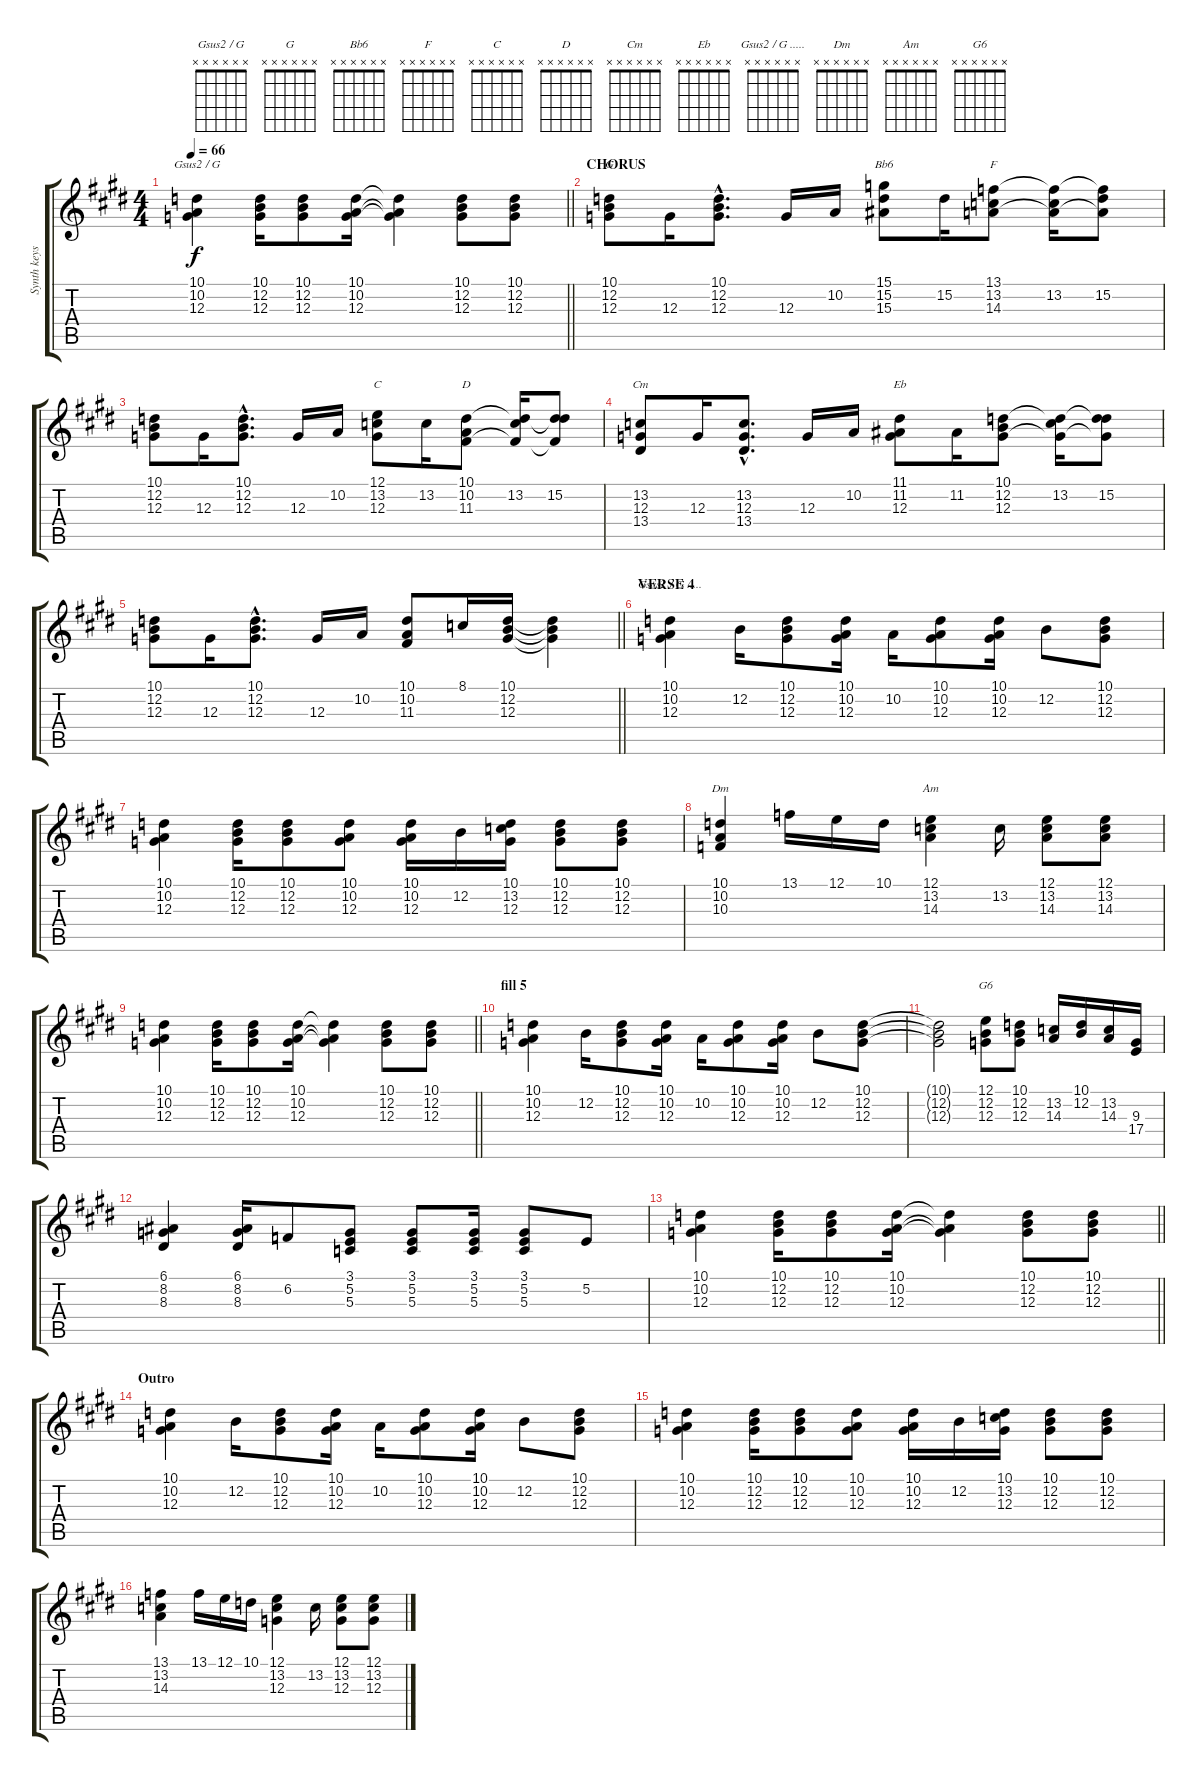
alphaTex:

\track ("Synth keys RH" "Synth keys") {instrument lead2sawtooth}
\staff {score tabs}
\tuning (E4 B3 G3 D3 A2 E2) {hide}
\chord ("Gsus2 / G" x x x x x x)
\chord ("G" x x x x x x)
\chord ("Bb6" x x x x x x)
\chord ("F" x x x x x x)
\chord ("C" x x x x x x)
\chord ("D" x x x x x x)
\chord ("Cm" x x x x x x)
\chord ("Eb" x x x x x x)
\chord ("Gsus2 / G ....." x x x x x x)
\chord ("Dm" x x x x x x)
\chord ("Am" x x x x x x)
\chord ("G6" x x x x x x)
\ts (4 4)
\tempo 66
\clef g2
\barLineRight lightlight
\ks e
(10.1 10.2 12.3).4{ch "Gsus2 / G" dy f} (10.1 12.2 12.3).16 (10.1 12.2 12.3).8 (10.1 10.2 12.3).16 (10.1{t} 10.2{t} 12.3{t}).4 (10.1 12.2 12.3).8 (10.1 12.2 12.3).8 |
\section ("" "CHORUS")
(10.1 12.2 12.3).8{ch "G"} 12.3.16 (10.1{hac} 12.2{hac} 12.3{hac}).8{d} 12.3.16 10.2.16 (15.1 15.2 15.3).8{ch "Bb6"} 15.2.16 (13.1 13.2 14.3).8{ch "F"} (13.1{t} 13.2 14.3{t}).16 (13.1{t} 15.2 14.3{t}).8 |
(10.1 12.2 12.3).8 12.3.16 (10.1{hac} 12.2{hac} 12.3{hac}).8{d} 12.3.16 10.2.16 (12.1 13.2 12.3).8{ch "C"} 13.2.16 (10.1 10.2 11.3).8{ch "D"} (10.1{t} 13.2 11.3{t}).16 (10.1{t} 15.2 11.3{t}).8 |
(13.2 12.3 13.4).8{ch "Cm"} 12.3.16 (13.2{hac} 12.3{hac} 13.4{hac}).8{d} 12.3.16 10.2.16 (11.1 11.2 12.3).8{ch "Eb"} 11.2.16 (10.1 12.2 12.3).8 (10.1{t} 13.2 12.3{t}).16 (10.1{t} 15.2 12.3{t}).8 |
\barLineRight lightlight
(10.1 12.2 12.3).8 12.3.16 (10.1{hac} 12.2{hac} 12.3{hac}).8{d} 12.3.16 10.2.16 (10.1 10.2 11.3).8 8.1.16 (10.1 12.2 12.3).16 (10.1{t} 12.2{t} 12.3{t}).4 |
\section ("" "VERSE 4")
(10.1 10.2 12.3).4{ch "Gsus2 / G ....." volume 9} 12.2.16 (10.1 12.2 12.3).8 (10.1 10.2 12.3).16 10.2.16 (10.1 10.2 12.3).8 (10.1 10.2 12.3).16 12.2.8 (10.1 12.2 12.3).8 |
(10.1 10.2 12.3).4 (10.1 12.2 12.3).16 (10.1 12.2 12.3).8 (10.1 10.2 12.3).8 (10.1 10.2 12.3).16 12.2.16 (10.1 13.2 12.3).16 (10.1 12.2 12.3).8 (10.1 12.2 12.3).8 |
(10.1 10.2 10.3).4{ch "Dm"} 13.1.16 12.1.16 10.1.16 (12.1 13.2 14.3).4{ch "Am"} 13.2.16 (12.1 13.2 14.3).8 (12.1 13.2 14.3).8 |
\barLineRight lightlight
(10.1 10.2 12.3).4 (10.1 12.2 12.3).16 (10.1 12.2 12.3).8 (10.1 10.2 12.3).16 (10.1{t} 10.2{t} 12.3{t}).4 (10.1 12.2 12.3).8 (10.1 12.2 12.3).8 |
\section ("" "fill 5")
(10.1 10.2 12.3).4{volume 8} 12.2.16 (10.1 12.2 12.3).8 (10.1 10.2 12.3).16 10.2.16 (10.1 10.2 12.3).8 (10.1 10.2 12.3).16 12.2.8 (10.1 12.2 12.3).8 |
(10.1{t} 12.2{t} 12.3{t}).2 (12.1 12.2 12.3).8{ch "G6"} (10.1 12.2 12.3).8 (13.2 14.3).16 (10.1 12.2).16 (13.2 14.3).16 (9.3 17.4).16 |
(6.1 8.2 8.3).4 (6.1 8.2 8.3).16 6.2.8 (3.1 5.2 5.3).8 (3.1 5.2 5.3).8 (3.1 5.2 5.3).16 (3.1 5.2 5.3).8 5.2.8 |
\barLineRight lightlight
(10.1 10.2 12.3).4 (10.1 12.2 12.3).16 (10.1 12.2 12.3).8 (10.1 10.2 12.3).16 (10.1{t} 10.2{t} 12.3{t}).4 (10.1 12.2 12.3).8 (10.1 12.2 12.3).8 |
\section ("" "Outro")
(10.1 10.2 12.3).4 12.2.16 (10.1 12.2 12.3).8 (10.1 10.2 12.3).16 10.2.16 (10.1 10.2 12.3).8 (10.1 10.2 12.3).16 12.2.8 (10.1 12.2 12.3).8 |
(10.1 10.2 12.3).4 (10.1 12.2 12.3).16 (10.1 12.2 12.3).8 (10.1 10.2 12.3).8 (10.1 10.2 12.3).16 12.2.16 (10.1 13.2 12.3).16 (10.1 12.2 12.3).8 (10.1 12.2 12.3).8 |
(13.1 13.2 14.3).4 13.1.16 12.1.16 10.1.16 (12.1 13.2 12.3).4 13.2.16 (12.1 13.2 12.3).8 (12.1 13.2 12.3).8
